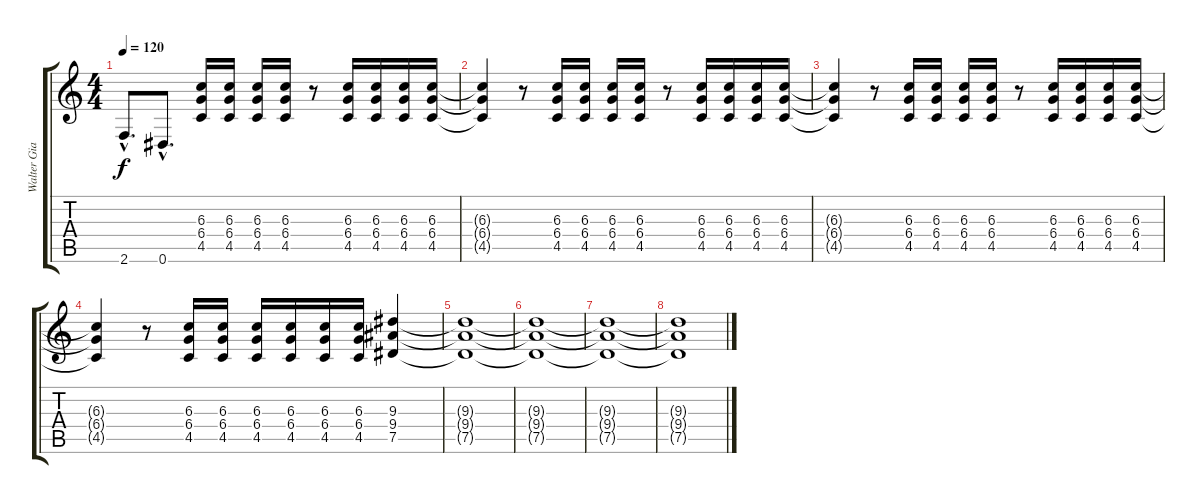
\track ("Walter Giardino (Ritmico) - Eb" "Walter Gia") {instrument distortionguitar}
\staff {score tabs}
\tuning (Eb4 Bb3 Gb3 Db3 Ab2 Eb2) {hide}
\ts (4 4)
\tempo 120
\clef g2
\ks c
2.6{hac}.8{d dy f} 0.6{hac}.8{d} (6.3 6.4 4.5).16 (6.3 6.4 4.5).16 (6.3 6.4 4.5).16 (6.3 6.4 4.5).16 r.8 (6.3 6.4 4.5).16 (6.3 6.4 4.5).16 (6.3 6.4 4.5).16 (6.3 6.4 4.5).16 |
(6.3{t} 6.4{t} 4.5{t}).4 r.8 (6.3 6.4 4.5).16 (6.3 6.4 4.5).16 (6.3 6.4 4.5).16 (6.3 6.4 4.5).16 r.8 (6.3 6.4 4.5).16 (6.3 6.4 4.5).16 (6.3 6.4 4.5).16 (6.3 6.4 4.5).16 |
(6.3{t} 6.4{t} 4.5{t}).4 r.8 (6.3 6.4 4.5).16 (6.3 6.4 4.5).16 (6.3 6.4 4.5).16 (6.3 6.4 4.5).16 r.8 (6.3 6.4 4.5).16 (6.3 6.4 4.5).16 (6.3 6.4 4.5).16 (6.3 6.4 4.5).16 |
(6.3{t} 6.4{t} 4.5{t}).4 r.8 (6.3 6.4 4.5).16 (6.3 6.4 4.5).16 (6.3 6.4 4.5).16 (6.3 6.4 4.5).16 (6.3 6.4 4.5).16 (6.3 6.4 4.5).16 (9.3 9.4 7.5).4 |
(9.3{t} 9.4{t} 7.5{t}).1 |
(9.3{t} 9.4{t} 7.5{t}).1 |
(9.3{t} 9.4{t} 7.5{t}).1{volume 1} |
(9.3{t} 9.4{t} 7.5{t}).1
